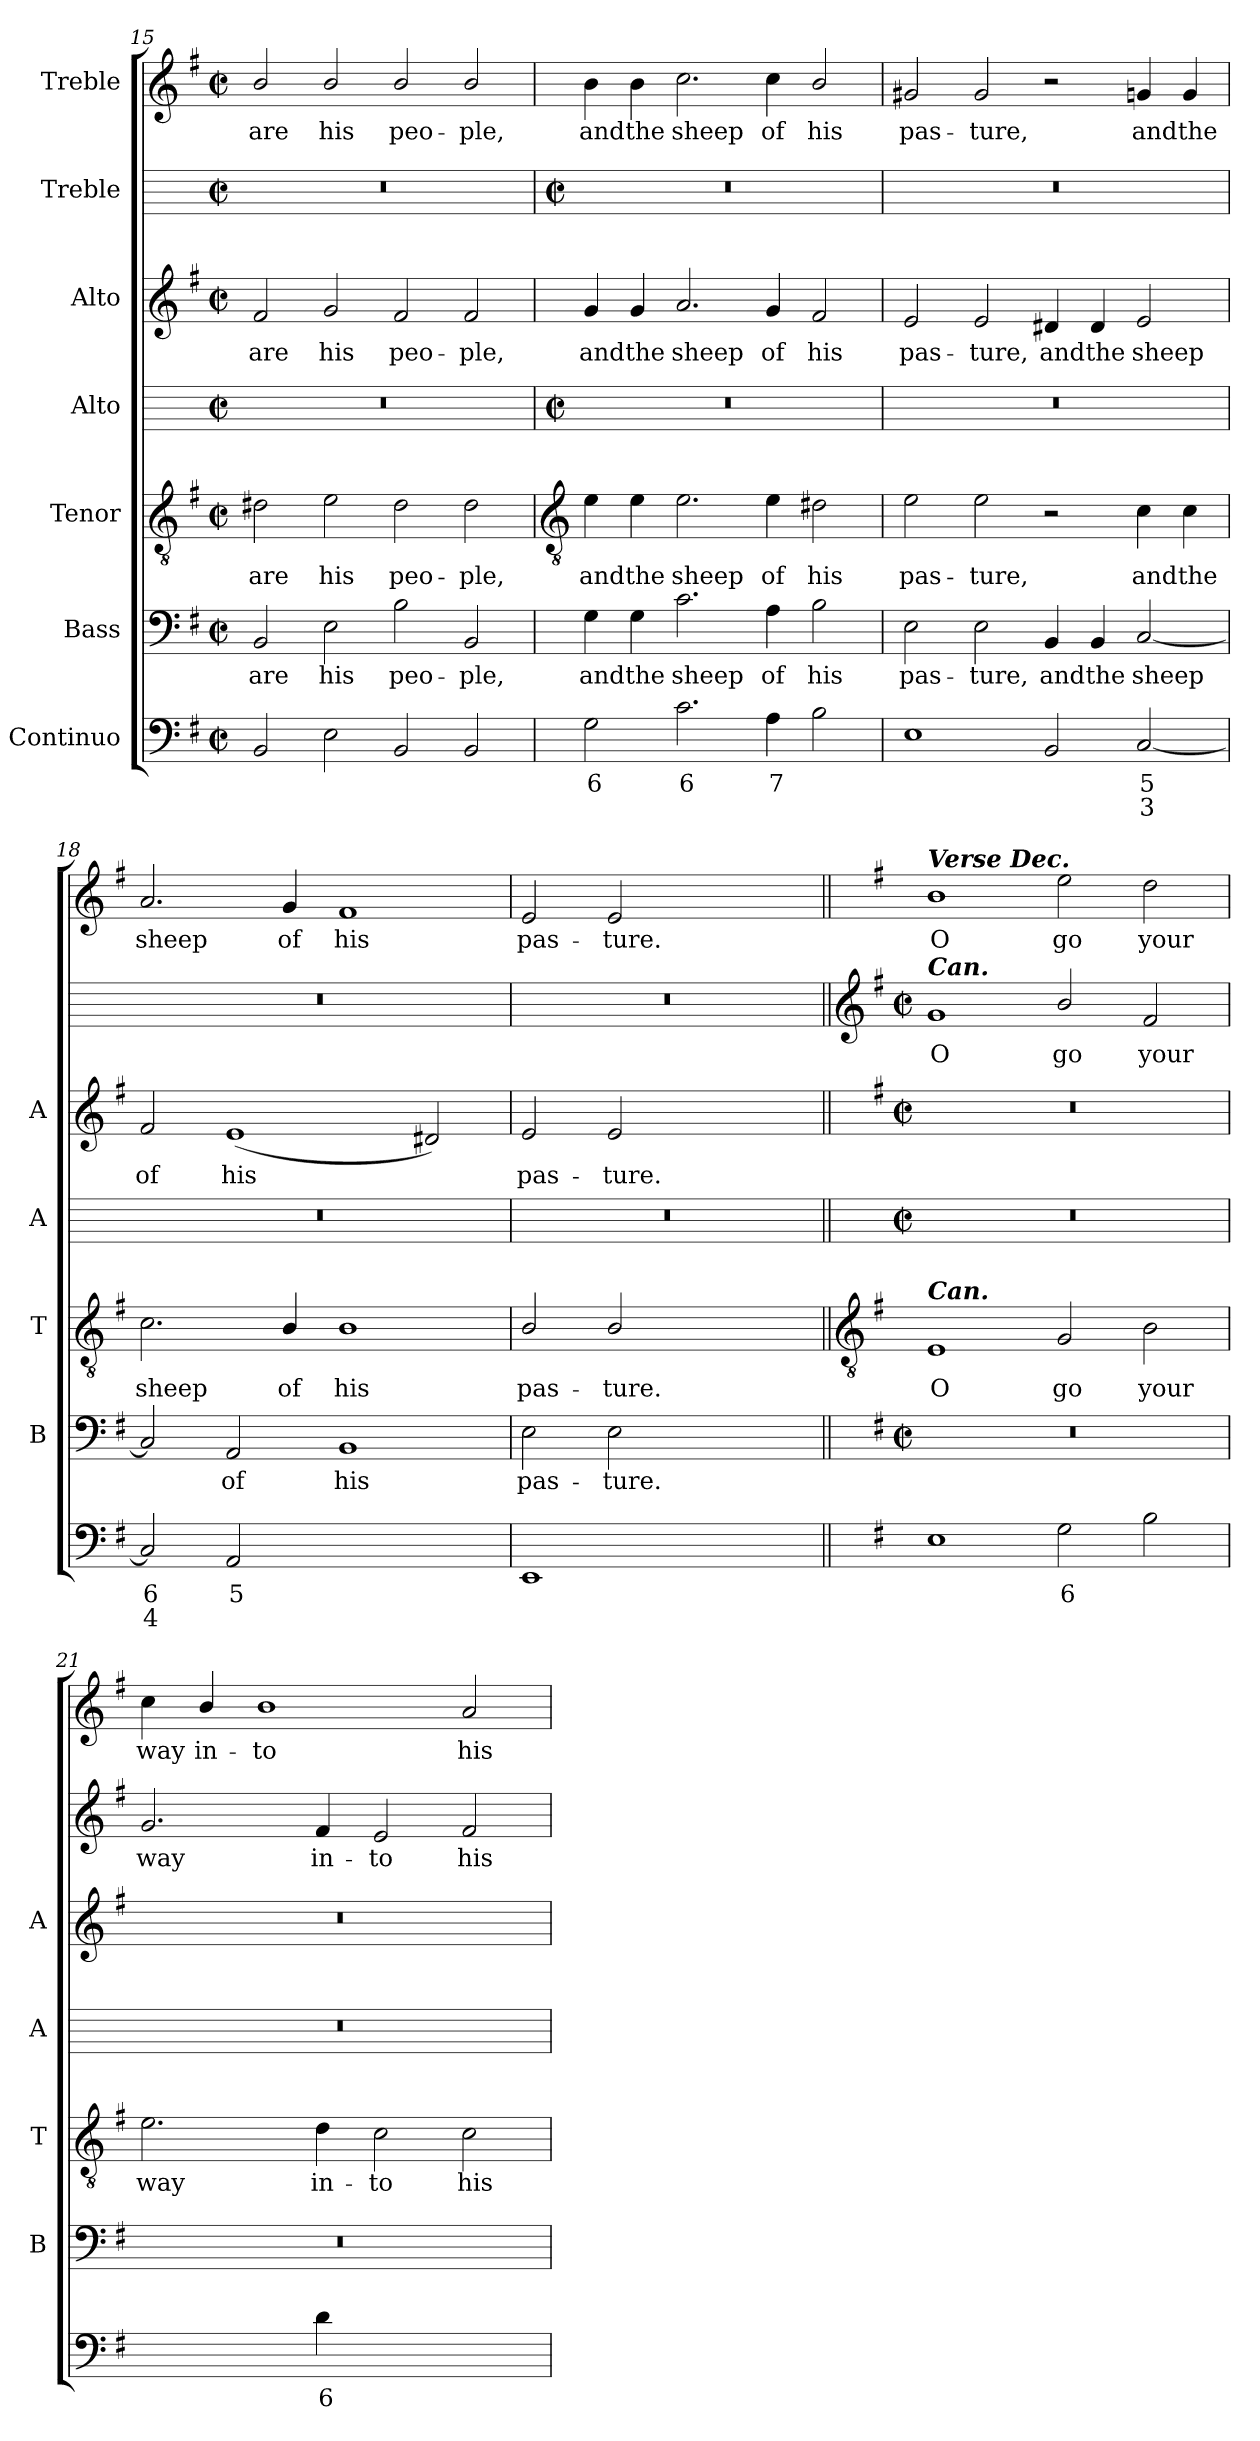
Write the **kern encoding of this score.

**kern	**text	**text	**kern	**text	**kern	**text	**kern	**kern	**text	**kern	**text	**kern	**text
*part7	*part7	*part7	*part6	*part6	*part5	*part5	*part4	*part3	*part3	*part2	*part2	*part1	*part1
*staff7	*staff7	*staff7	*staff6	*staff6	*staff5	*staff5	*staff4	*staff3	*staff3	*staff2	*staff2	*staff1	*staff1
*I"Continuo	*	*	*I"Bass	*	*I"Tenor	*	*I"Alto	*I"Alto	*	*I"Treble	*	*I"Treble	*
*	*	*	*I'B	*	*I'T	*	*I'A	*I'A	*	*	*	*	*
*clefF4	*	*	*clefF4	*	*clefGv2	*	*	*clefG2	*	*	*	*clefG2	*
*k[f#]	*	*	*k[f#]	*	*k[f#]	*	*	*k[f#]	*	*	*	*k[f#]	*
*G:	*	*	*G:	*	*G:	*	*	*G:	*	*	*	*G:	*
*M4/2	*	*	*M4/2	*	*M4/2	*	*M4/2	*M4/2	*	*M4/2	*	*M4/2	*
*met(c|)	*	*	*met(c|)	*	*met(c|)	*	*met(c|)	*met(c|)	*	*met(c|)	*	*met(c|)	*
=15	=15	=15	=15	=15	=15	=15	=15	=15	=15	=15	=15	=15	=15
!	!	!	!	!LO:LY:b	!	!LO:LY:b	!	!	!LO:LY:b	!	!	!	!LO:LY:b
2BB	.	.	2BB	are	2d#X	are	0r	2f#	are	0r	.	2b/	are
!	!	!	!	!LO:LY:b	!	!LO:LY:b	!	!	!LO:LY:b	!	!	!	!LO:LY:b
2E	.	.	2E	his	2e	his	.	2g	his	.	.	2b/	his
!	!	!	!	!LO:LY:b	!	!LO:LY:b	!	!	!LO:LY:b	!	!	!	!LO:LY:b
2BB	.	.	2B	peo-	2d#	peo-	.	2f#	peo-	.	.	2b/	peo-
!	!	!	!	!LO:LY:b	!	!LO:LY:b	!	!	!LO:LY:b	!	!	!	!LO:LY:b
2BB	.	.	2BB	-ple,	2d#	-ple,	.	2f#	-ple,	.	.	2b/	-ple,
!!LO:LB:g=z
=16	=16	=16	=16	=16	=16	=16	=16	=16	=16	=16	=16	=16	=16
*	*	*	*	*	*clefGv2	*	*	*	*	*	*	*	*
*	*	*	*	*	*	*	*M4/2	*	*	*M4/2	*	*	*
*	*	*	*	*	*	*	*met(c|)	*	*	*met(c|)	*	*	*
!	!LO:LY:b	!	!	!LO:LY:b	!	!LO:LY:b	!	!	!LO:LY:b	!	!	!	!LO:LY:b
2G	6	.	4G	and	4e	and	0r	4g	and	0r	.	4b	and
!	!	!	!	!LO:LY:b	!	!LO:LY:b	!	!	!LO:LY:b	!	!	!	!LO:LY:b
.	.	.	4G	the	4e	the	.	4g	the	.	.	4b	the
!	!LO:LY:b	!	!	!LO:LY:b	!	!LO:LY:b	!	!	!LO:LY:b	!	!	!	!LO:LY:b
2.c	6	.	2.c	sheep	2.e	sheep	.	2.a	sheep	.	.	2.cc	sheep
!	!LO:LY:b	!	!	!LO:LY:b	!	!LO:LY:b	!	!	!LO:LY:b	!	!	!	!LO:LY:b
4A	7	.	4A	of	4e	of	.	4g	of	.	.	4cc	of
!	!	!	!	!LO:LY:b	!	!LO:LY:b	!	!	!LO:LY:b	!	!	!	!LO:LY:b
2B	.	.	2B	his	2d#X	his	.	2f#	his	.	.	2b/	his
=17	=17	=17	=17	=17	=17	=17	=17	=17	=17	=17	=17	=17	=17
!	!	!	!	!LO:LY:b	!	!LO:LY:b	!	!	!LO:LY:b	!	!	!	!LO:LY:b
1E	.	.	2E	pas-	2e	pas-	0r	2e	pas-	0r	.	2g#X	pas-
!	!	!	!	!LO:LY:b	!	!LO:LY:b	!	!	!LO:LY:b	!	!	!	!LO:LY:b
.	.	.	2E	-ture,	2e	-ture,	.	2e	-ture,	.	.	2g#	-ture,
!	!	!	!	!LO:LY:b	!	!	!	!	!LO:LY:b	!	!	!	!
2BB	.	.	4BB	and	2r	.	.	4d#X	and	.	.	2r	.
!	!	!	!	!LO:LY:b	!	!	!	!	!LO:LY:b	!	!	!	!
.	.	.	4BB	the	.	.	.	4d#	the	.	.	.	.
!	!LO:LY:b	!LO:LY:b	!	!LO:LY:b	!	!LO:LY:b	!	!	!LO:LY:b	!	!	!	!LO:LY:b
[2C	5	3	[2C	sheep	4c	and	.	2e	sheep	.	.	4gn	and
!	!	!	!	!	!	!LO:LY:b	!	!	!	!	!	!	!LO:LY:b
.	.	.	.	.	4c	the	.	.	.	.	.	4g	the
=18	=18	=18	=18	=18	=18	=18	=18	=18	=18	=18	=18	=18	=18
!	!LO:LY:b	!LO:LY:b	!	!	!	!LO:LY:b	!	!	!LO:LY:b	!	!	!	!LO:LY:b
2C]	6	4	2C]	.	2.c	sheep	0r	2f#	of	0r	.	2.a	sheep
!	!LO:LY:b	!	!	!LO:LY:b	!	!	!	!	!LO:LY:b	!	!	!	!
2AA	5	.	2AA	of	.	.	.	(<1e	his	.	.	.	.
!	!	!	!	!	!	!LO:LY:b	!	!	!	!	!	!	!LO:LY:b
.	.	.	.	.	4B/	of	.	.	.	.	.	4g	of
!	!LO:LY:b	!	!	!LO:LY:b	!	!LO:LY:b	!	!	!	!	!	!	!LO:LY:b
[2BByy	4	.	1BB	his	1B	his	.	.	.	.	.	1f#	his
!	!LO:LY:b	!	!	!	!	!	!	!	!	!	!	!	!
2BByy]	3	.	.	.	.	.	.	2d#X)	.	.	.	.	.
=19	=19	=19	=19	=19	=19	=19	=19	=19	=19	=19	=19	=19	=19
!	!	!	!	!LO:LY:b	!	!LO:LY:b	!	!	!LO:LY:b	!	!	!	!LO:LY:b
1EE	.	.	2E	pas-	2B/	pas-	0r	2e	pas-	0r	.	2e	pas-
!	!	!	!	!LO:LY:b	!	!LO:LY:b	!	!	!LO:LY:b	!	!	!	!LO:LY:b
.	.	.	2E	-ture.	2B/	-ture.	.	2e	-ture.	.	.	2e	-ture.
1ryy	.	.	1ryy	.	1ryy	.	.	1ryy	.	.	.	1ryy	.
!!LO:LB:g=z
=20||	=20||	=20||	=20||	=20||	=20||	=20||	=20||	=20||	=20||	=20||	=20||	=20||	=20||
*	*	*	*	*	*clefGv2	*	*	*	*	*clefG2	*	*	*
*	*	*	*	*	*	*	*	*	*	*k[f#]	*	*	*
*	*	*	*	*	*	*	*	*	*	*G:	*	*	*
*	*	*	*M4/2	*	*	*	*M4/2	*M4/2	*	*M4/2	*	*	*
*	*	*	*met(c|)	*	*	*	*met(c|)	*met(c|)	*	*met(c|)	*	*	*
!	!	!	!	!	!	!	!	!	!	!	!	!LO:TX:a:Bi:t=Verse Dec.	!
!	!	!	!	!	!	!	!	!	!	!LO:TX:a:Bi:t=Can.	!	!	!
!	!	!	!	!	!LO:TX:a:Bi:t=Can.	!	!	!	!	!	!	!	!
!	!	!	!	!	!	!LO:LY:b	!	!	!	!	!LO:LY:b	!	!LO:LY:b
1E	.	.	0r	.	1E	O	0r	0r	.	1g	O	1b	O
!	!LO:LY:b	!	!	!	!	!LO:LY:b	!	!	!	!	!LO:LY:b	!	!LO:LY:b
2G	6	.	.	.	2G	go	.	.	.	2b/	go	2ee	go
!	!	!	!	!	!	!LO:LY:b	!	!	!	!	!LO:LY:b	!	!LO:LY:b
2B	.	.	.	.	2B	your	.	.	.	2f#	your	2dd	your
=21	=21	=21	=21	=21	=21	=21	=21	=21	=21	=21	=21	=21	=21
!	!LO:LY:b	!	!	!	!	!LO:LY:b	!	!	!	!	!LO:LY:b	!	!LO:LY:b
[4eyy	6	.	0r	.	2.e	way	0r	0r	.	2.g	way	4cc	way
!	!LO:LY:b	!	!	!	!	!	!	!	!	!	!	!	!LO:LY:b
4eyy_	5	.	.	.	.	.	.	.	.	.	.	4b/	in-
!	!LO:LY:b	!	!	!	!	!	!	!	!	!	!	!	!LO:LY:b
4eyy]	5	.	.	.	.	.	.	.	.	.	.	1b	-to
!	!LO:LY:b	!	!	!	!	!LO:LY:b	!	!	!	!	!LO:LY:b	!	!
4d	6	.	.	.	4d	in-	.	.	.	4f#	in-	.	.
!	!LO:LY:b	!	!	!	!	!LO:LY:b	!	!	!	!	!LO:LY:b	!	!
[2cyy	7	.	.	.	2c	-to	.	.	.	2e	-to	.	.
!	!LO:LY:b	!LO:LY:b	!	!	!	!LO:LY:b	!	!	!	!	!LO:LY:b	!	!LO:LY:b
2cyy]	6	4	.	.	2c	his	.	.	.	2f#	his	2a	his
=	=	=	=	=	=	=	=	=	=	=	=	=	=
*-	*-	*-	*-	*-	*-	*-	*-	*-	*-	*-	*-	*-	*-
